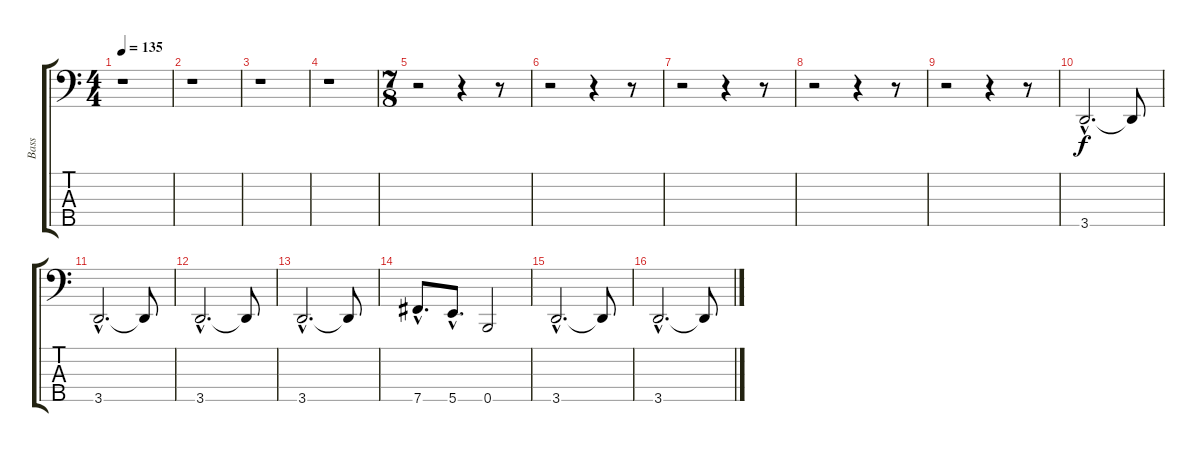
\track ("Bass" "Bass") {instrument electricbassfinger}
\staff {score tabs}
\tuning (G2 D2 A1 E1 B0) {hide}
\ts (4 4)
\tempo 135
\clef f4
\ks c
r.1{dy f} |
r.1 |
r.1 |
r.1 |
\ts (7 8)
r.2 r.4 r.8 |
r.2 r.4 r.8 |
r.2 r.4 r.8 |
r.2 r.4 r.8 |
r.2 r.4 r.8 |
3.5{hac}.2{d} 3.5{t}.8 |
3.5{hac}.2{d} 3.5{t}.8 |
3.5{hac}.2{d} 3.5{t}.8 |
3.5{hac}.2{d} 3.5{t}.8 |
7.5{hac}.8{d} 5.5{hac}.8{d} 0.5.2 |
3.5{hac}.2{d} 3.5{t}.8 |
3.5{hac}.2{d} 3.5{t}.8
